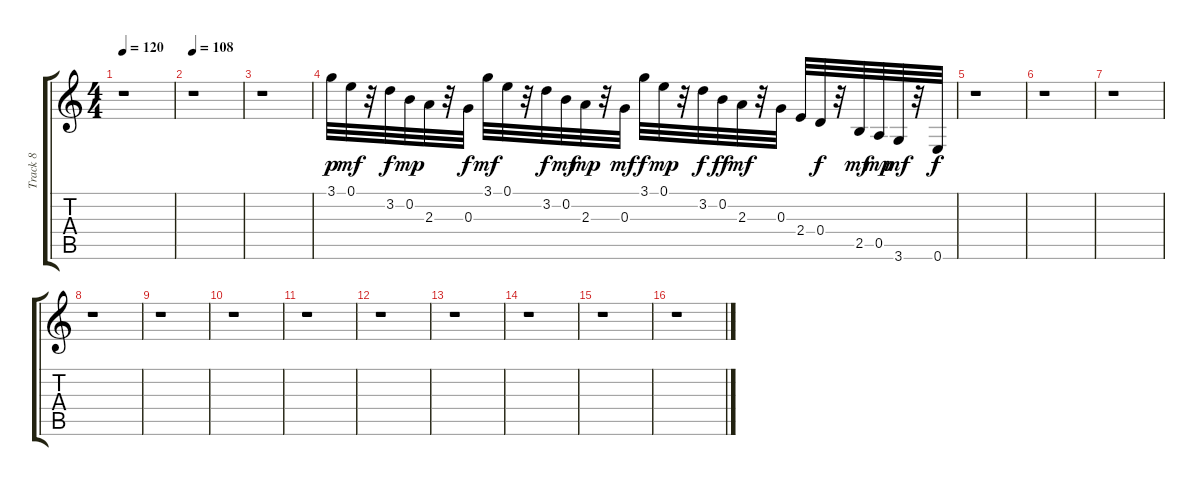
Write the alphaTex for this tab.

\track ("Track 8" "Track 8") {instrument distortionguitar}
\staff {score tabs}
\tuning (E4 B3 G3 D3 A2 E2) {hide}
\ts (4 4)
\tempo 120
\clef g2
\ks c
r.1{dy p instrument distortionguitar} |
\tempo 108
r.1 |
r.1 |
3.1.32 0.1.32{dy mf} r.32 3.2.32{dy f} 0.2.32{dy mp} 2.3.32 r.32 0.3.32{dy f} 3.1.32{dy mf} 0.1.32 r.32 3.2.32{dy f} 0.2.32{dy mf} 2.3.32{dy mp} r.32 0.3.32{dy mf} 3.1.32{dy f} 0.1.32{dy mp} r.32 3.2.32{dy f} 0.2.32{dy ff} 2.3.32{dy mf} r.32 0.3.32 2.4.32 0.4.32{dy f} r.32 2.5.32{dy mf} 0.5.32{dy mp} 3.6.32{dy mf} r.32 0.6.32{dy f} |
r.1 |
r.1 |
r.1 |
r.1 |
r.1 |
r.1 |
r.1 |
r.1 |
r.1 |
r.1 |
r.1 |
r.1
